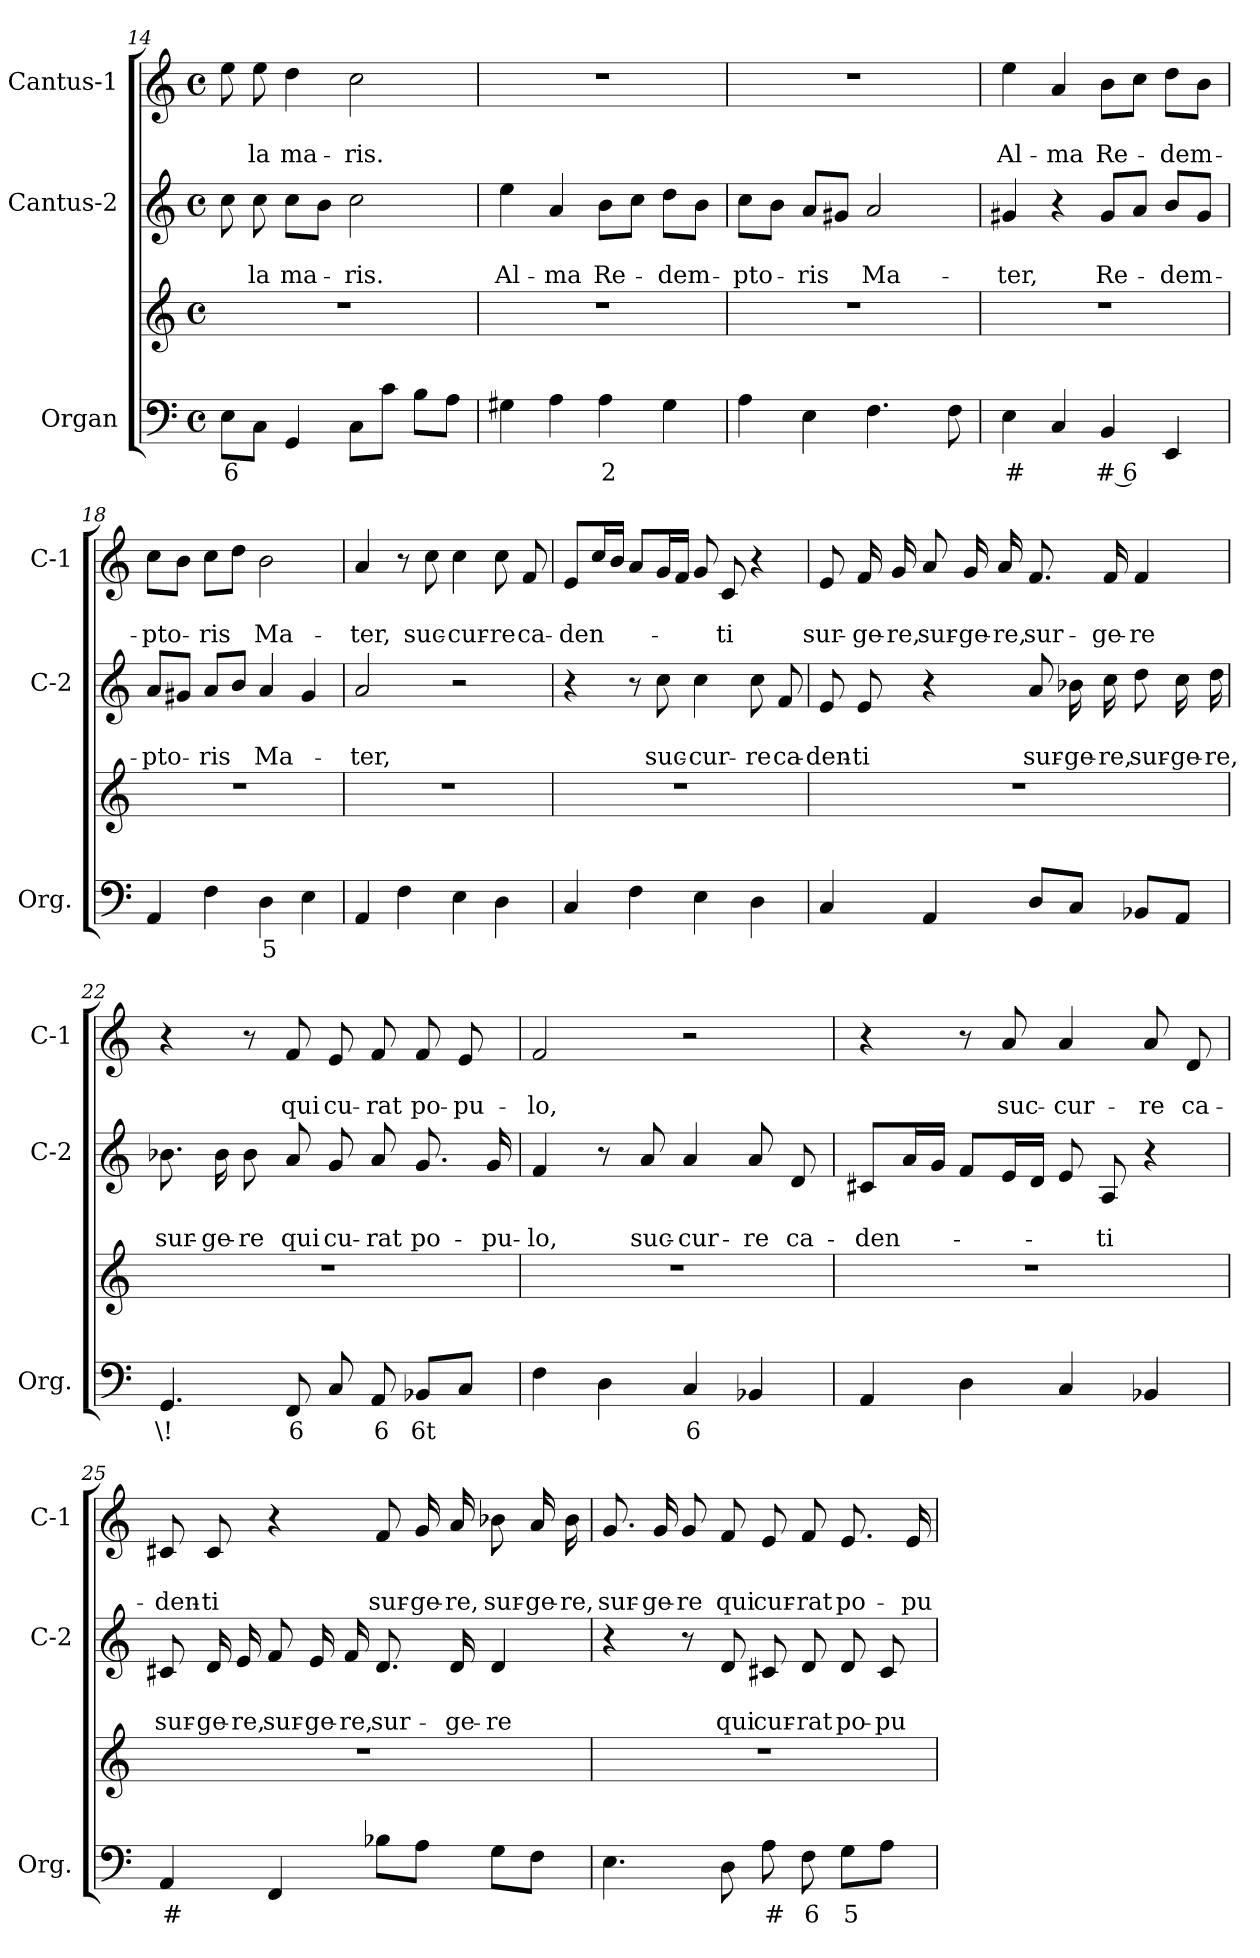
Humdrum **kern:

**kern	**text	**kern	**kern	**text	**text	**kern	**text	**text
*part3	*part3	*part3	*part2	*part2	*part2	*part1	*part1	*part1
*staff4	*staff4	*staff3	*staff2	*staff2	*staff2	*staff1	*staff1	*staff1
*I"Organ	*	*	*I"Cantus-2	*	*	*I"Cantus-1	*	*
*I'Org.	*	*	*I'C-2	*	*	*I'C-1	*	*
*clefF4	*	*clefG2	*clefG2	*	*	*clefG2	*	*
*k[]	*	*k[]	*k[]	*	*	*k[]	*	*
*C:	*	*C:	*C:	*	*	*C:	*	*
*M4/4	*	*M4/4	*M4/4	*	*	*M4/4	*	*
*met(c)	*	*met(c)	*met(c)	*	*	*met(c)	*	*
=14	=14	=14	=14	=14	=14	=14	=14	=14
!	!LO:LY:b	!	!	!	!	!	!	!
8E\L	6	1r	8cc\	.	.	8ee\	.	.
!	!	!	!	!	!LO:LY:b	!	!	!LO:LY:b
8C\J	.	.	8cc\	.	-la	8ee\	.	-la
!	!	!	!	!	!LO:LY:b	!	!	!LO:LY:b
4GG/	.	.	8cc\L	.	ma-	4dd\	.	ma-
.	.	.	8b\J	.	.	.	.	.
!	!	!	!	!	!LO:LY:b	!	!	!LO:LY:b
8C\L	.	.	2cc\	.	-ris.	2cc\	.	-ris.
8c\J	.	.	.	.	.	.	.	.
8B\L	.	.	.	.	.	.	.	.
8A\J	.	.	.	.	.	.	.	.
=15	=15	=15	=15	=15	=15	=15	=15	=15
!	!	!	!	!	!LO:LY:b	!	!	!
4G#X\	.	1r	4ee\	.	Al-	1r	.	.
!	!	!	!	!	!LO:LY:b	!	!	!
4A\	.	.	4a/	.	-ma	.	.	.
!	!LO:LY:b	!	!	!	!LO:LY:b	!	!	!
4A\	2	.	8b\L	.	Re-	.	.	.
.	.	.	8cc\J	.	.	.	.	.
!	!	!	!	!	!LO:LY:b	!	!	!
4G#\	.	.	8dd\L	.	-dem-	.	.	.
.	.	.	8b\J	.	.	.	.	.
=16	=16	=16	=16	=16	=16	=16	=16	=16
*^	*	*	*	*	*	*	*	*
!	!	!	!	!	!	!LO:LY:b	!	!	!
4A\	4ryy	.	1r	8cc\L	.	-pto-	1r	.	.
.	.	.	.	8b\J	.	.	.	.	.
!	!	!	!	!	!	!LO:LY:b	!	!	!
4E\	8ryy	.	.	8a/L	.	-ris	.	.	.
.	8ryy	.	.	8g#X/J	.	.	.	.	.
!	!	!	!	!	!	!LO:LY:b	!	!	!
4.F\	4ryy	.	.	2a/	.	Ma-	.	.	.
.	4ryy	.	.	.	.	.	.	.	.
8F\	.	.	.	.	.	.	.	.	.
*v	*v	*	*	*	*	*	*	*	*
!!LO:LB:g=z
=17	=17	=17	=17	=17	=17	=17	=17	=17
!	!LO:LY:b	!	!	!	!LO:LY:b	!	!	!LO:LY:b
4E\	#	1r	4g#X/	.	-ter,	4ee\	.	Al-
!	!	!	!	!	!	!	!	!LO:LY:b
4C/	.	.	4r	.	.	4a/	.	-ma
!	!LO:LY:b	!	!	!	!LO:LY:b	!	!	!LO:LY:b
4BB/	# 6	.	8g#/L	.	Re-	8b\L	.	Re-
.	.	.	8a/J	.	.	8cc\J	.	.
!	!	!	!	!	!LO:LY:b	!	!	!LO:LY:b
4EE/	.	.	8b/L	.	-dem-	8dd\L	.	-dem-
.	.	.	8g#/J	.	.	8b\J	.	.
=18	=18	=18	=18	=18	=18	=18	=18	=18
!	!	!	!	!	!LO:LY:b	!	!	!LO:LY:b
4AA/	.	1r	8a/L	.	-pto-	8cc\L	.	-pto-
.	.	.	8g#X/J	.	.	8b\J	.	.
!	!	!	!	!	!LO:LY:b	!	!	!LO:LY:b
4F\	.	.	8a/L	.	-ris	8cc\L	.	-ris
.	.	.	8b/J	.	.	8dd\J	.	.
!	!LO:LY:b	!	!	!	!LO:LY:b	!	!	!LO:LY:b
4D\	5	.	4a/	.	Ma-	2b\	.	Ma-
4E\	.	.	4g#/	.	.	.	.	.
=19	=19	=19	=19	=19	=19	=19	=19	=19
*^	*	*	*	*	*	*	*	*
!	!	!	!	!	!	!LO:LY:b	!	!	!LO:LY:b
4AA/	4ryy	.	1r	2a/	.	-ter,	4a/	.	-ter,
4F\	8ryy	.	.	.	.	.	8r	.	.
!	!	!	!	!	!	!	!	!	!LO:LY:b
.	8ryy	.	.	.	.	.	8cc\	.	suc-
!	!	!	!	!	!	!	!	!	!LO:LY:b
4E\	4ryy	.	.	2r	.	.	4cc\	.	-cur-
!	!	!	!	!	!	!	!	!	!LO:LY:b
4D\	8ryy	.	.	.	.	.	8cc\	.	-re
!	!	!	!	!	!	!	!	!	!LO:LY:b
.	8ryy	.	.	.	.	.	8f/	.	ca-
=20	=20	=20	=20	=20	=20	=20	=20	=20	=20
!	!	!	!	!	!	!	!	!	!LO:LY:b
4C/	2ryy	.	1r	4r	.	.	8e/L	.	-den-
.	.	.	.	.	.	.	16cc/L	.	.
.	.	.	.	.	.	.	16b/JJ	.	.
4F\	.	.	.	8r	.	.	8a/L	.	.
!	!	!	!	!	!	!LO:LY:b	!	!	!
.	.	.	.	8cc\	.	suc-	16g/L	.	.
.	.	.	.	.	.	.	16f/JJ	.	.
!	!	!	!	!	!	!LO:LY:b	!	!	!
4E\	4ryy	.	.	4cc\	.	-cur-	8g/	.	.
!	!	!	!	!	!	!	!	!	!LO:LY:b
.	.	.	.	.	.	.	8c/	.	-ti
!	!	!	!	!	!	!LO:LY:b	!	!	!
4D\	8ryy	.	.	8cc\	.	-re	4r	.	.
!	!	!	!	!	!	!LO:LY:b	!	!	!
.	8ryy	.	.	8f/	.	ca-	.	.	.
!!LO:LB:g=z
=21	=21	=21	=21	=21	=21	=21	=21	=21	=21
!	!	!	!	!	!	!LO:LY:b	!	!	!LO:LY:b
*v	*v	*	*	*	*	*	*	*	*
4C/	.	1r	8e/	.	-den-	8e/	.	sur-
!	!	!	!	!	!LO:LY:b	!	!	!LO:LY:b
.	.	.	8e/	.	-ti	16f/	.	-ge-
!	!	!	!	!	!	!	!	!LO:LY:b
.	.	.	.	.	.	16g/	.	-re,
!	!	!	!	!	!	!	!	!LO:LY:b
4AA/	.	.	4r	.	.	8a/	.	sur-
!	!	!	!	!	!	!	!	!LO:LY:b
.	.	.	.	.	.	16g/	.	-ge-
!	!	!	!	!	!	!	!	!LO:LY:b
.	.	.	.	.	.	16a/	.	-re,
!	!	!	!	!	!LO:LY:b	!	!	!LO:LY:b
8D/L	.	.	8a/	.	sur-	8.f/	.	sur-
!	!	!	!	!	!LO:LY:b	!	!	!
8C/J	.	.	16b-X\	.	-ge-	.	.	.
!	!	!	!	!	!LO:LY:b	!	!	!LO:LY:b
.	.	.	16cc\	.	-re,	16f/	.	-ge-
!	!	!	!	!	!LO:LY:b	!	!	!LO:LY:b
8BB-X/L	.	.	8dd\	.	sur-	4f/	.	-re
!	!	!	!	!	!LO:LY:b	!	!	!
8AA/J	.	.	16cc\	.	-ge-	.	.	.
!	!	!	!	!	!LO:LY:b	!	!	!
.	.	.	16dd\	.	-re,	.	.	.
=22	=22	=22	=22	=22	=22	=22	=22	=22
!	!LO:LY:b	!	!	!	!LO:LY:b	!	!	!
4.GG/	\!	1r	8.b-X\	.	sur-	4r	.	.
!	!	!	!	!	!LO:LY:b	!	!	!
.	.	.	16b-\	.	-ge-	.	.	.
!	!	!	!	!	!LO:LY:b	!	!	!
.	.	.	8b-\	.	-re	8r	.	.
!	!LO:LY:b	!	!	!	!LO:LY:b	!	!	!LO:LY:b
8FF/	6	.	8a/	.	qui	8f/	.	qui
!	!	!	!	!	!LO:LY:b	!	!	!LO:LY:b
8C/	.	.	8g/	.	cu-	8e/	.	cu-
!	!LO:LY:b	!	!	!	!LO:LY:b	!	!	!LO:LY:b
8AA/	6	.	8a/	.	-rat	8f/	.	-rat
!	!LO:LY:b	!	!	!	!LO:LY:b	!	!	!LO:LY:b
8BB-X/L	6t	.	8.g/	.	po-	8f/	.	po-
!	!	!	!	!	!	!	!	!LO:LY:b
8C/J	.	.	.	.	.	8e/	.	-pu-
!	!	!	!	!	!LO:LY:b	!	!	!
.	.	.	16g/	.	-pu-	.	.	.
=23	=23	=23	=23	=23	=23	=23	=23	=23
*^	*	*	*	*	*	*	*	*
!	!	!	!	!	!	!LO:LY:b	!	!	!LO:LY:b
4F\	2ryy	.	1r	4f/	.	-lo,	2f/	.	-lo,
4D\	.	.	.	8r	.	.	.	.	.
!	!	!	!	!	!	!LO:LY:b	!	!	!
.	.	.	.	8a/	.	suc-	.	.	.
!	!	!LO:LY:b	!	!	!	!LO:LY:b	!	!	!
4C/	4ryy	6	.	4a/	.	-cur-	2r	.	.
!	!	!	!	!	!	!LO:LY:b	!	!	!
4BB-X/	8ryy	.	.	8a/	.	-re	.	.	.
!	!	!	!	!	!	!LO:LY:b	!	!	!
.	8ryy	.	.	8d/	.	ca-	.	.	.
=24	=24	=24	=24	=24	=24	=24	=24	=24	=24
!	!	!	!	!	!	!LO:LY:b	!	!	!
*v	*v	*	*	*	*	*	*	*	*
4AA/	.	1r	8c#X/L	.	-den-	4r	.	.
.	.	.	16a/L	.	.	.	.	.
.	.	.	16g/JJ	.	.	.	.	.
4D\	.	.	8f/L	.	.	8r	.	.
!	!	!	!	!	!	!	!	!LO:LY:b
.	.	.	16e/L	.	.	8a/	.	suc-
.	.	.	16d/JJ	.	.	.	.	.
!	!	!	!	!	!	!	!	!LO:LY:b
4C/	.	.	8e/	.	.	4a/	.	-cur-
!	!	!	!	!	!LO:LY:b	!	!	!
.	.	.	8A/	.	-ti	.	.	.
!	!	!	!	!	!	!	!	!LO:LY:b
4BB-X/	.	.	4r	.	.	8a/	.	-re
!	!	!	!	!	!	!	!	!LO:LY:b
.	.	.	.	.	.	8d/	.	ca-
!!LO:LB:g=z
=25	=25	=25	=25	=25	=25	=25	=25	=25
!	!LO:LY:b	!	!	!	!LO:LY:b	!	!	!LO:LY:b
4AA/	#	1r	8c#X/	.	sur-	8c#X/	.	-den-
!	!	!	!	!	!LO:LY:b	!	!	!LO:LY:b
.	.	.	16d/	.	-ge-	8c#/	.	-ti
!	!	!	!	!	!LO:LY:b	!	!	!
.	.	.	16e/	.	-re,	.	.	.
!	!	!	!	!	!LO:LY:b	!	!	!
4FF/	.	.	8f/	.	sur-	4r	.	.
!	!	!	!	!	!LO:LY:b	!	!	!
.	.	.	16e/	.	-ge-	.	.	.
!	!	!	!	!	!LO:LY:b	!	!	!
.	.	.	16f/	.	-re,	.	.	.
!	!	!	!	!	!LO:LY:b	!	!	!LO:LY:b
8B-X\L	.	.	8.d/	.	sur-	8f/	.	sur-
!	!	!	!	!	!	!	!	!LO:LY:b
8A\J	.	.	.	.	.	16g/	.	-ge-
!	!	!	!	!	!LO:LY:b	!	!	!LO:LY:b
.	.	.	16d/	.	-ge-	16a/	.	-re,
!	!	!	!	!	!LO:LY:b	!	!	!LO:LY:b
8G\L	.	.	4d/	.	-re	8b-X\	.	sur-
!	!	!	!	!	!	!	!	!LO:LY:b
8F\J	.	.	.	.	.	16a/	.	-ge-
!	!	!	!	!	!	!	!	!LO:LY:b
.	.	.	.	.	.	16b-\	.	-re,
=26	=26	=26	=26	=26	=26	=26	=26	=26
!	!	!	!	!	!	!	!	!LO:LY:b
4.E\	.	1r	4r	.	.	8.g/	.	sur-
!	!	!	!	!	!	!	!	!LO:LY:b
.	.	.	.	.	.	16g/	.	-ge-
!	!	!	!	!	!	!	!	!LO:LY:b
.	.	.	8r	.	.	8g/	.	-re
!	!	!	!	!	!LO:LY:b	!	!	!LO:LY:b
8D\	.	.	8d/	.	qui	8f/	.	qui
!	!LO:LY:b	!	!	!	!LO:LY:b	!	!	!LO:LY:b
8A\	#	.	8c#X/	.	cur-	8e/	.	cur-
!	!LO:LY:b	!	!	!	!LO:LY:b	!	!	!LO:LY:b
8F\	6	.	8d/	.	-rat	8f/	.	-rat
!	!LO:LY:b	!	!	!	!LO:LY:b	!	!	!LO:LY:b
8G\L	5	.	8d/	.	po-	8.e/	.	po-
!	!	!	!	!	!LO:LY:b	!	!	!
8A\J	.	.	8c#/	.	-pu-	.	.	.
!	!	!	!	!	!	!	!	!LO:LY:b
.	.	.	.	.	.	16e/	.	-pu-
=	=	=	=	=	=	=	=	=
*-	*-	*-	*-	*-	*-	*-	*-	*-
